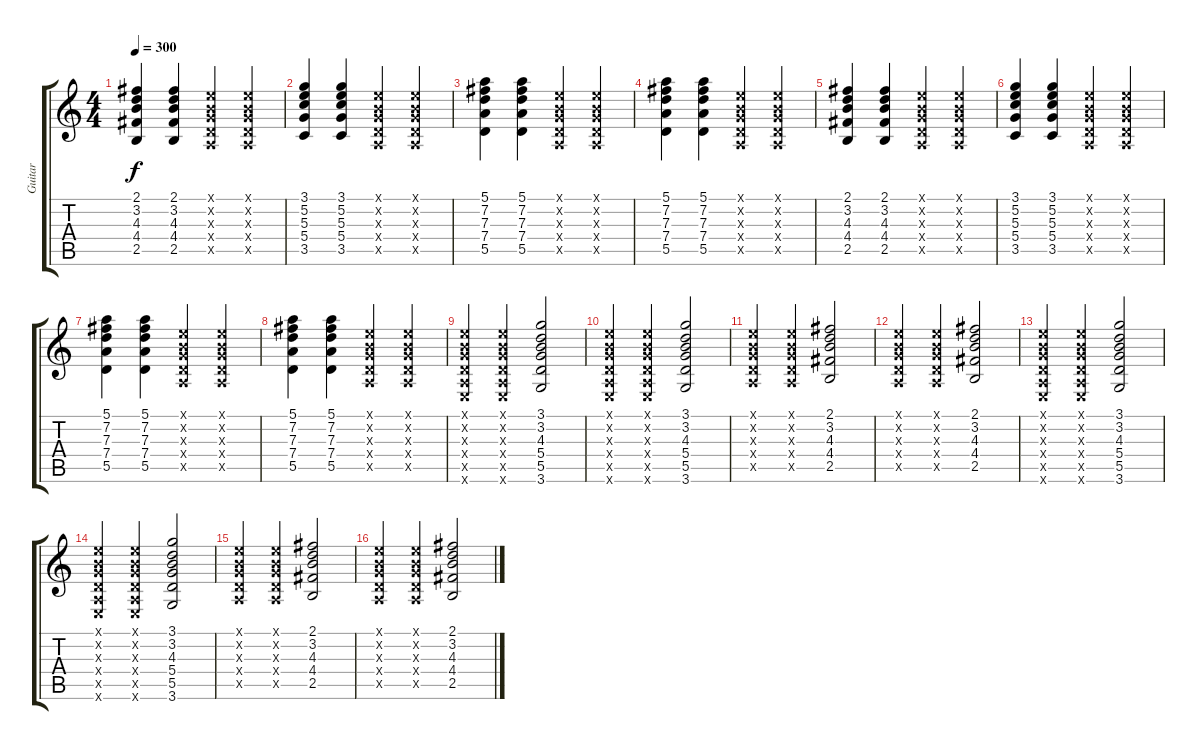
\track ("Guitar" "Guitar") {instrument overdrivenguitar}
\staff {score tabs}
\tuning (E4 B3 G3 D3 A2 E2) {hide}
\ts (4 4)
\tempo 300
\clef g2
\ks c
(2.1 3.2 4.3 4.4 2.5).4{dy f} (2.1 3.2 4.3 4.4 2.5).4 (0.1{x} 0.2{x} 0.3{x} 0.4{x} 0.5{x}).4 (0.1{x} 0.2{x} 0.3{x} 0.4{x} 0.5{x}).4 |
(3.1 5.2 5.3 5.4 3.5).4 (3.1 5.2 5.3 5.4 3.5).4 (0.1{x} 0.2{x} 0.3{x} 0.4{x} 0.5{x}).4 (0.1{x} 0.2{x} 0.3{x} 0.4{x} 0.5{x}).4 |
(5.1 7.2 7.3 7.4 5.5).4 (5.1 7.2 7.3 7.4 5.5).4 (0.1{x} 0.2{x} 0.3{x} 0.4{x} 0.5{x}).4 (0.1{x} 0.2{x} 0.3{x} 0.4{x} 0.5{x}).4 |
(5.1 7.2 7.3 7.4 5.5).4 (5.1 7.2 7.3 7.4 5.5).4 (0.1{x} 0.2{x} 0.3{x} 0.4{x} 0.5{x}).4 (0.1{x} 0.2{x} 0.3{x} 0.4{x} 0.5{x}).4 |
(2.1 3.2 4.3 4.4 2.5).4 (2.1 3.2 4.3 4.4 2.5).4 (0.1{x} 0.2{x} 0.3{x} 0.4{x} 0.5{x}).4 (0.1{x} 0.2{x} 0.3{x} 0.4{x} 0.5{x}).4 |
(3.1 5.2 5.3 5.4 3.5).4 (3.1 5.2 5.3 5.4 3.5).4 (0.1{x} 0.2{x} 0.3{x} 0.4{x} 0.5{x}).4 (0.1{x} 0.2{x} 0.3{x} 0.4{x} 0.5{x}).4 |
(5.1 7.2 7.3 7.4 5.5).4 (5.1 7.2 7.3 7.4 5.5).4 (0.1{x} 0.2{x} 0.3{x} 0.4{x} 0.5{x}).4 (0.1{x} 0.2{x} 0.3{x} 0.4{x} 0.5{x}).4 |
(5.1 7.2 7.3 7.4 5.5).4 (5.1 7.2 7.3 7.4 5.5).4 (0.1{x} 0.2{x} 0.3{x} 0.4{x} 0.5{x}).4 (0.1{x} 0.2{x} 0.3{x} 0.4{x} 0.5{x}).4 |
(0.1{x} 0.2{x} 0.3{x} 0.4{x} 0.5{x} 0.6{x}).4 (0.1{x} 0.2{x} 0.3{x} 0.4{x} 0.5{x} 0.6{x}).4 (3.1 3.2 4.3 5.4 5.5 3.6).2 |
(0.1{x} 0.2{x} 0.3{x} 0.4{x} 0.5{x} 0.6{x}).4 (0.1{x} 0.2{x} 0.3{x} 0.4{x} 0.5{x} 0.6{x}).4 (3.1 3.2 4.3 5.4 5.5 3.6).2 |
(0.1{x} 0.2{x} 0.3{x} 0.4{x} 0.5{x}).4 (0.1{x} 0.2{x} 0.3{x} 0.4{x} 0.5{x}).4 (2.1 3.2 4.3 4.4 2.5).2 |
(0.1{x} 0.2{x} 0.3{x} 0.4{x} 0.5{x}).4 (0.1{x} 0.2{x} 0.3{x} 0.4{x} 0.5{x}).4 (2.1 3.2 4.3 4.4 2.5).2 |
(0.1{x} 0.2{x} 0.3{x} 0.4{x} 0.5{x} 0.6{x}).4 (0.1{x} 0.2{x} 0.3{x} 0.4{x} 0.5{x} 0.6{x}).4 (3.1 3.2 4.3 5.4 5.5 3.6).2 |
(0.1{x} 0.2{x} 0.3{x} 0.4{x} 0.5{x} 0.6{x}).4 (0.1{x} 0.2{x} 0.3{x} 0.4{x} 0.5{x} 0.6{x}).4 (3.1 3.2 4.3 5.4 5.5 3.6).2 |
(0.1{x} 0.2{x} 0.3{x} 0.4{x} 0.5{x}).4 (0.1{x} 0.2{x} 0.3{x} 0.4{x} 0.5{x}).4 (2.1 3.2 4.3 4.4 2.5).2 |
(0.1{x} 0.2{x} 0.3{x} 0.4{x} 0.5{x}).4 (0.1{x} 0.2{x} 0.3{x} 0.4{x} 0.5{x}).4 (2.1 3.2 4.3 4.4 2.5).2
